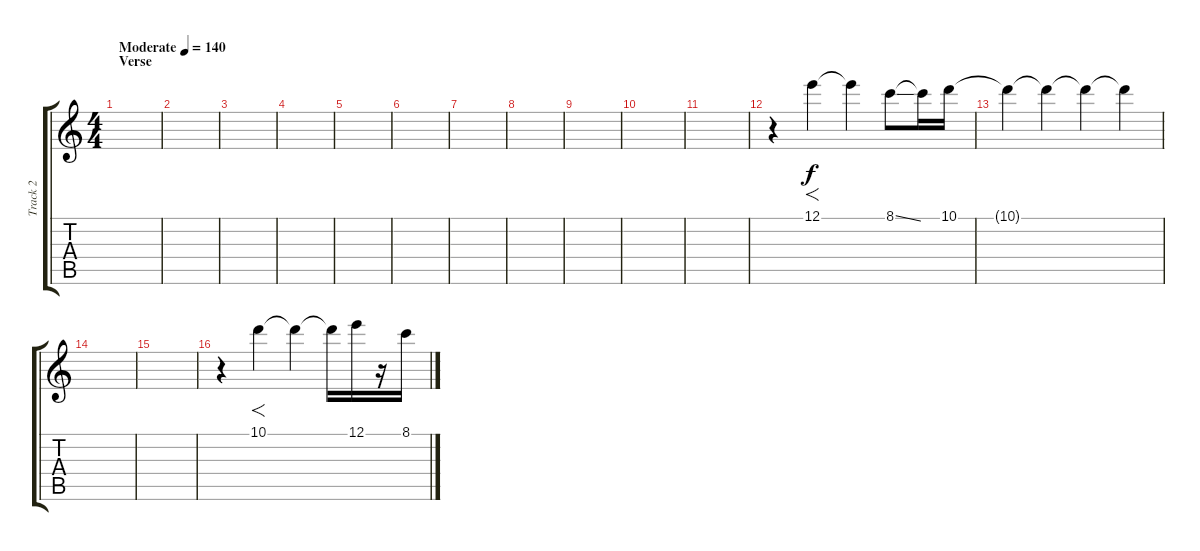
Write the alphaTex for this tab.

\track ("Track 2" "Track 2") {instrument overdrivenguitar}
\staff {score tabs}
\tuning (E4 B3 G3 D3 A2 E2) {hide}
\ts (4 4)
\section ("" "Verse")
\tempo (140 "Moderate")
\clef g2
\ks c
|
|
|
|
|
|
|
|
|
|
|
r.4 12.1.4{f} 12.1{t}.4 8.1{ss}.8 8.1{t}.16 10.1.16 |
10.1{t}.4 10.1{t}.4 10.1{t}.4 10.1{t}.4 |
|
|
r.4 10.1.4{f} 10.1{t}.4 10.1{t}.16 12.1.16 r.16 8.1.16
